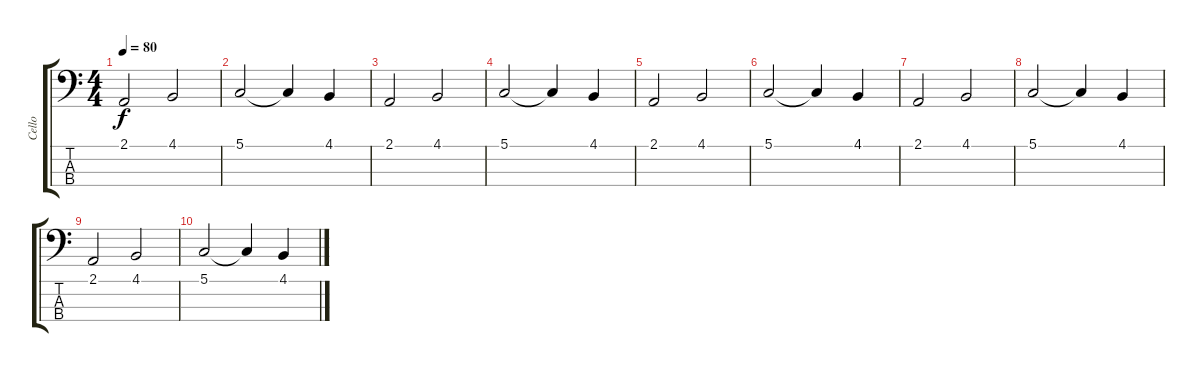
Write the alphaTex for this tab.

\track ("Cello" "Cello") {instrument cello}
\staff {score tabs}
\tuning (G2 D2 A1 E1) {hide}
\ts (4 4)
\tempo 80
\clef f4
\ks c
2.1.2{dy f} 4.1.2 |
5.1.2 5.1{t}.4 4.1.4 |
2.1.2 4.1.2 |
5.1.2 5.1{t}.4 4.1.4 |
2.1.2 4.1.2 |
5.1.2 5.1{t}.4 4.1.4 |
2.1.2 4.1.2 |
5.1.2 5.1{t}.4 4.1.4 |
2.1.2 4.1.2 |
5.1.2 5.1{t}.4 4.1.4
